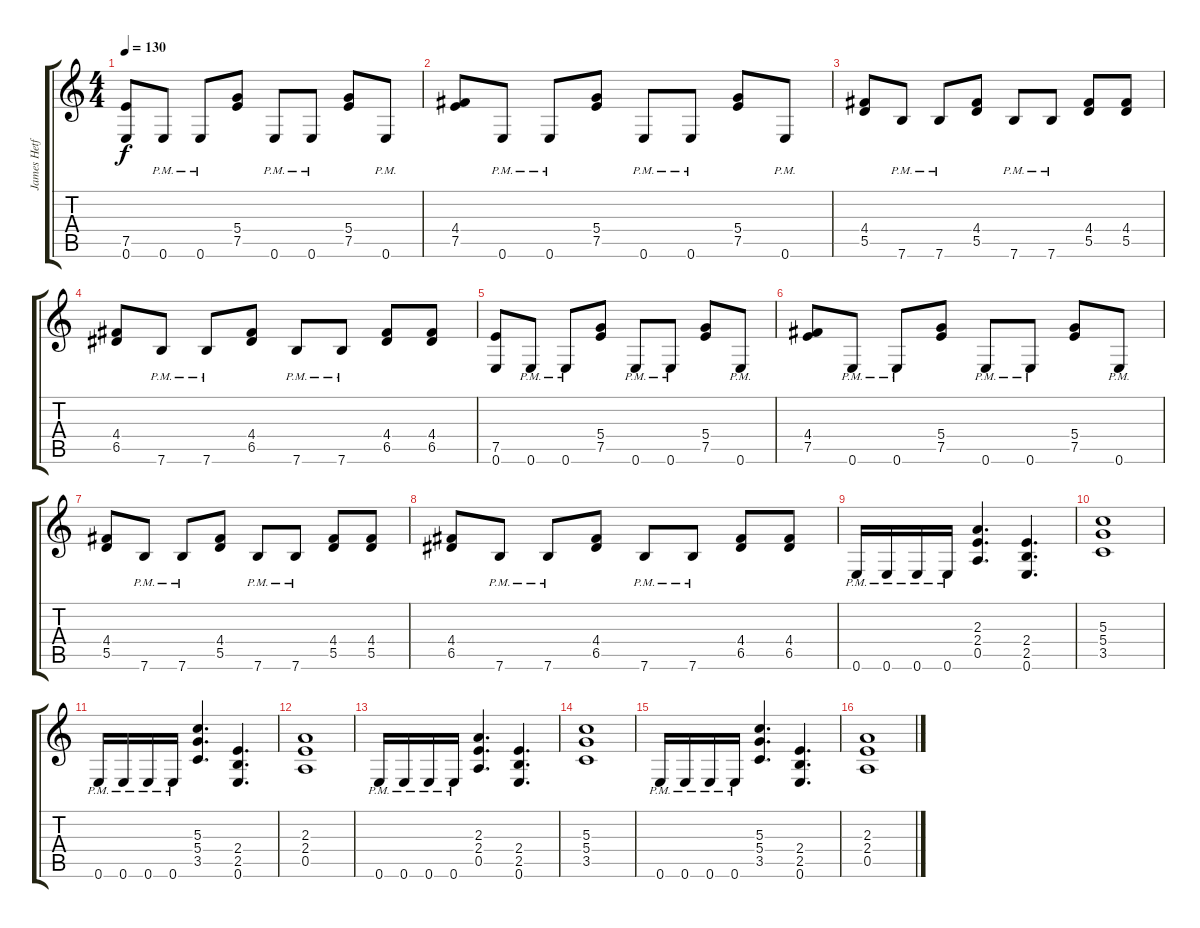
\track ("James Hetfield" "James Hetf") {instrument distortionguitar}
\staff {score tabs}
\tuning (E4 B3 G3 D3 A2 E2) {hide}
\ts (4 4)
\tempo 130
\clef g2
\ks c
(7.5 0.6).8{dy f} 0.6{pm}.8 0.6{pm}.8 (5.4 7.5).8 0.6{pm}.8 0.6{pm}.8 (5.4 7.5).8 0.6{pm}.8 |
(4.4 7.5).8 0.6{pm}.8 0.6{pm}.8 (5.4 7.5).8 0.6{pm}.8 0.6{pm}.8 (5.4 7.5).8 0.6{pm}.8 |
(4.4 5.5).8 7.6{pm}.8 7.6{pm}.8 (4.4 5.5).8 7.6{pm}.8 7.6{pm}.8 (4.4 5.5).8 (4.4 5.5).8 |
(4.4 6.5).8 7.6{pm}.8 7.6{pm}.8 (4.4 6.5).8 7.6{pm}.8 7.6{pm}.8 (4.4 6.5).8 (4.4 6.5).8 |
(7.5 0.6).8 0.6{pm}.8 0.6{pm}.8 (5.4 7.5).8 0.6{pm}.8 0.6{pm}.8 (5.4 7.5).8 0.6{pm}.8 |
(4.4 7.5).8 0.6{pm}.8 0.6{pm}.8 (5.4 7.5).8 0.6{pm}.8 0.6{pm}.8 (5.4 7.5).8 0.6{pm}.8 |
(4.4 5.5).8 7.6{pm}.8 7.6{pm}.8 (4.4 5.5).8 7.6{pm}.8 7.6{pm}.8 (4.4 5.5).8 (4.4 5.5).8 |
(4.4 6.5).8 7.6{pm}.8 7.6{pm}.8 (4.4 6.5).8 7.6{pm}.8 7.6{pm}.8 (4.4 6.5).8 (4.4 6.5).8 |
0.6{pm}.16{volume 8} 0.6{pm}.16 0.6{pm}.16 0.6{pm}.16 (2.3 2.4 0.5).4{d} (2.4 2.5 0.6).4{d} |
(5.3 5.4 3.5).1 |
0.6{pm}.16 0.6{pm}.16 0.6{pm}.16 0.6{pm}.16 (5.3 5.4 3.5).4{d} (2.4 2.5 0.6).4{d} |
(2.3 2.4 0.5).1 |
0.6{pm}.16 0.6{pm}.16 0.6{pm}.16 0.6{pm}.16 (2.3 2.4 0.5).4{d} (2.4 2.5 0.6).4{d} |
(5.3 5.4 3.5).1 |
0.6{pm}.16 0.6{pm}.16 0.6{pm}.16 0.6{pm}.16 (5.3 5.4 3.5).4{d} (2.4 2.5 0.6).4{d} |
(2.3 2.4 0.5).1
